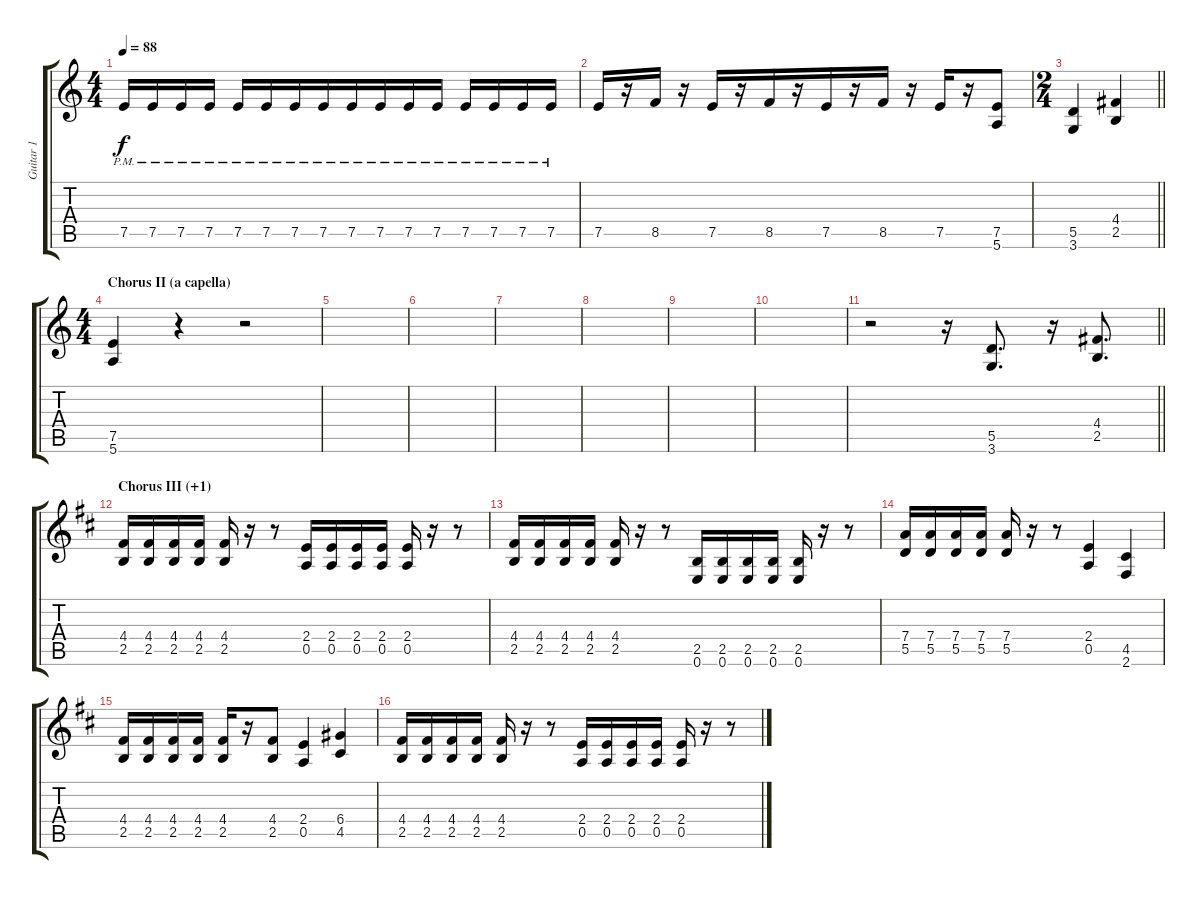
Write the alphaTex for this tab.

\track ("Guitar 1" "Guitar 1") {instrument distortionguitar}
\staff {score tabs}
\tuning (E4 B3 G3 D3 A2 E2) {hide}
\ts (4 4)
\tempo 88
\clef g2
\ks aminor
7.5{pm}.16{dy f beam merge} 7.5{pm}.16{beam merge} 7.5{pm}.16{beam merge} 7.5{pm}.16 7.5{pm}.16 7.5{pm}.16 7.5{pm}.16 7.5{pm}.16{beam merge} 7.5{pm}.16 7.5{pm}.16 7.5{pm}.16{beam merge} 7.5{pm}.16 7.5{pm}.16 7.5{pm}.16 7.5{pm}.16 7.5{pm}.16 |
7.5.16{beam merge} r.16{beam merge} 8.5.16 r.16{beam merge} 7.5.16{beam merge} r.16{beam merge} 8.5.16{beam merge} r.16 7.5.16 r.16 8.5.16 r.16 7.5.16 r.16{beam merge} (7.5 5.6).8 |
\ts (2 4)
\barLineRight lightlight
(5.5 3.6).4 (4.4 2.5).4 |
\ts (4 4)
\section ("" "Chorus II (a capella)")
(7.5 5.6).4 r.4 r.2 |
|
|
|
|
|
|
\barLineRight lightlight
r.2 r.16{beam merge} (5.5 3.6).8{d} r.16{beam merge} (4.4 2.5).8{d} |
\section ("" "Chorus III (+1)")
\ks bminor
(4.4 2.5).16{beam merge} (4.4 2.5).16 (4.4 2.5).16 (4.4 2.5).16 (4.4 2.5).16 r.16{beam merge} r.8 (2.4 0.5).16 (2.4 0.5).16 (2.4 0.5).16 (2.4 0.5).16 (2.4 0.5).16 r.16 r.8 |
(4.4 2.5).16{beam merge} (4.4 2.5).16 (4.4 2.5).16 (4.4 2.5).16 (4.4 2.5).16 r.16{beam merge} r.8 (2.5 0.6).16 (2.5 0.6).16 (2.5 0.6).16 (2.5 0.6).16 (2.5 0.6).16 r.16 r.8 |
(7.4 5.5).16{beam merge} (7.4 5.5).16 (7.4 5.5).16 (7.4 5.5).16 (7.4 5.5).16 r.16{beam merge} r.8 (2.4 0.5).4 (4.5 2.6).4 |
(4.4 2.5).16{beam merge} (4.4 2.5).16 (4.4 2.5).16 (4.4 2.5).16 (4.4 2.5).16 r.16{beam merge} (4.4 2.5).8 (2.4 0.5).4 (6.4 4.5).4 |
(4.4 2.5).16{beam merge} (4.4 2.5).16 (4.4 2.5).16 (4.4 2.5).16 (4.4 2.5).16 r.16{beam merge} r.8 (2.4 0.5).16 (2.4 0.5).16 (2.4 0.5).16 (2.4 0.5).16 (2.4 0.5).16 r.16 r.8
